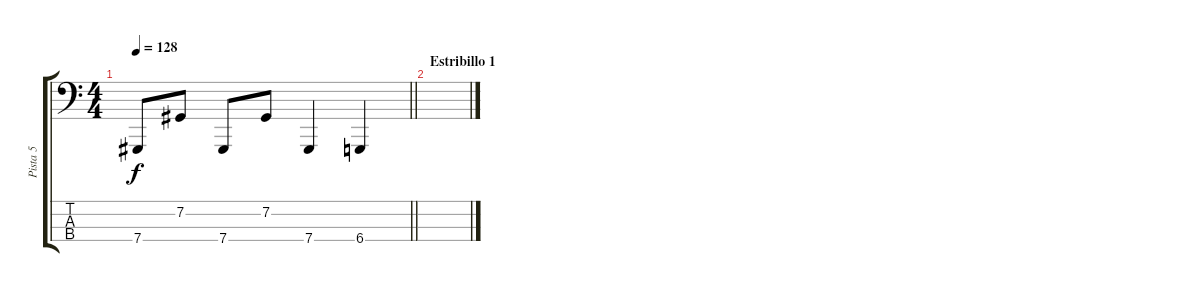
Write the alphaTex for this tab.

\track ("Pista 5" "Pista 5") {instrument lead8bassandlead}
\staff {score tabs}
\tuning (Gb2 Db2 Ab1 Db1) {hide}
\ts (4 4)
\tempo 128
\clef f4
\barLineRight lightlight
\ks c
7.4.8{dy f} 7.2.8 7.4.8 7.2.8 7.4.4 6.4.4 |
\section ("" "Estribillo 1")
